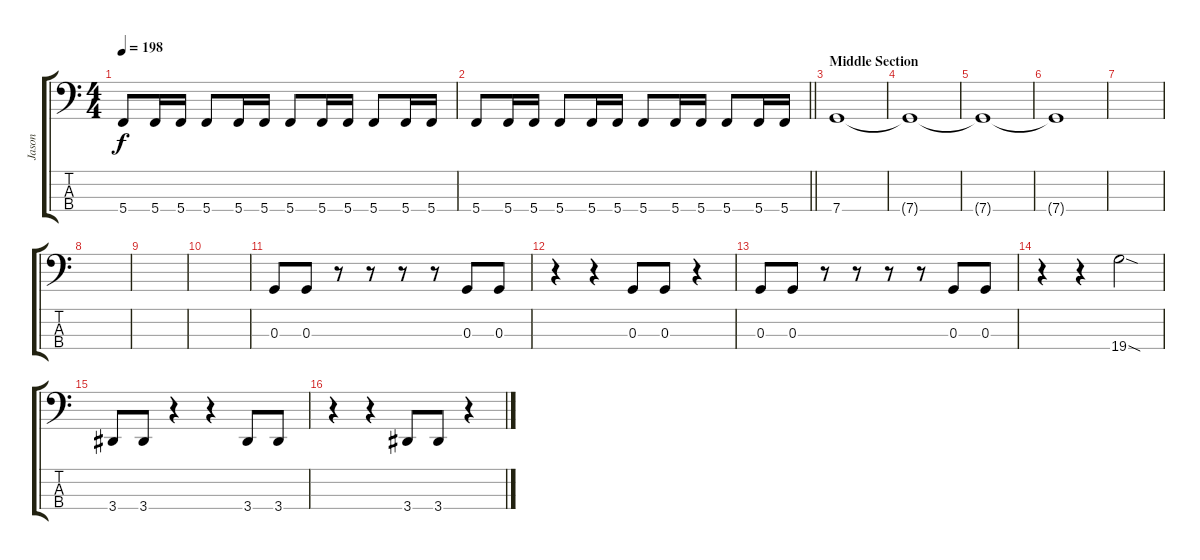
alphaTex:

\track ("Jason" "Jason") {instrument electricbasspick}
\staff {score tabs}
\tuning (F2 C2 G1 C1) {hide}
\ts (4 4)
\tempo 198
\clef f4
\ks c
5.4.8{dy f} 5.4.16 5.4.16 5.4.8 5.4.16 5.4.16 5.4.8 5.4.16 5.4.16 5.4.8 5.4.16 5.4.16 |
\barLineRight lightlight
5.4.8 5.4.16 5.4.16 5.4.8 5.4.16 5.4.16 5.4.8 5.4.16 5.4.16 5.4.8 5.4.16 5.4.16 |
\section ("" "Middle Section")
7.4.1 |
7.4{t}.1 |
7.4{t}.1 |
7.4{t}.1 |
|
|
|
|
0.3.8 0.3.8 r.8 r.8 r.8 r.8 0.3.8 0.3.8 |
r.4 r.4 0.3.8 0.3.8 r.4 |
0.3.8 0.3.8 r.8 r.8 r.8 r.8 0.3.8 0.3.8 |
r.4 r.4 19.4{sod}.2 |
3.4.8 3.4.8 r.4 r.4 3.4.8 3.4.8 |
r.4 r.4 3.4.8 3.4.8 r.4
